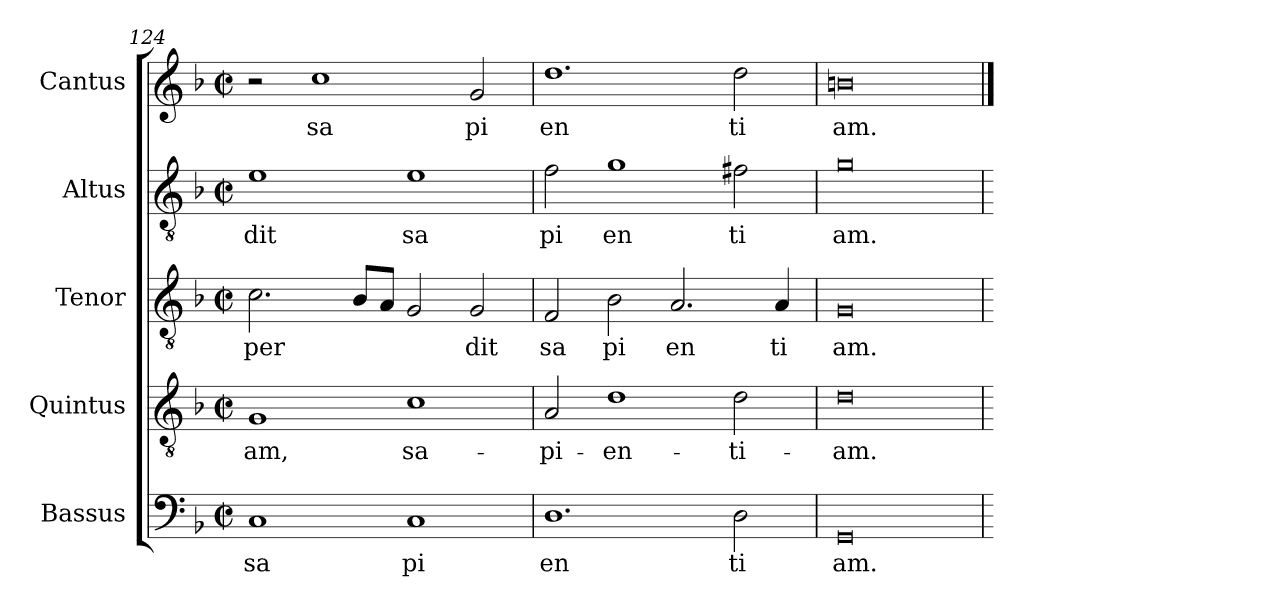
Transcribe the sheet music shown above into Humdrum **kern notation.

**kern	**text	**kern	**text	**kern	**text	**kern	**text	**kern	**text
*part5	*part5	*part4	*part4	*part3	*part3	*part2	*part2	*part1	*part1
*staff5	*staff5	*staff4	*staff4	*staff3	*staff3	*staff2	*staff2	*staff1	*staff1
*I"Bassus	*	*I"Quintus	*	*I"Tenor	*	*I"Altus	*	*I"Cantus	*
*clefF4	*	*clefGv2	*	*clefGv2	*	*clefGv2	*	*clefG2	*
*k[b-]	*	*k[b-]	*	*k[b-]	*	*k[b-]	*	*k[b-]	*
*F:	*	*F:	*	*F:	*	*F:	*	*F:	*
*M2/2	*	*M2/2	*	*M2/2	*	*M2/2	*	*M2/2	*
*met(c|)	*	*met(c|)	*	*met(c|)	*	*met(c|)	*	*met(c|)	*
=124	=124	=124	=124	=124	=124	=124	=124	=124	=124
!	!LO:LY:b:cj	!	!LO:LY:b:cj	!	!LO:LY:b	!	!LO:LY:b:cj	!	!
1C	sa	1G	-am,	2.c\	per	1e	dit	2r	.
!	!	!	!	!	!	!	!	!	!LO:LY:b:cj
.	.	.	.	.	.	.	.	1cc	sa
.	.	.	.	8B-/L	.	.	.	.	.
.	.	.	.	8A/J	.	.	.	.	.
!	!LO:LY:b:cj	!	!LO:LY:b:cj	!	!	!	!LO:LY:b:cj	!	!
1C	pi	1c	sa-	2G/	.	1e	sa	.	.
!	!	!	!	!	!LO:LY:b:cj	!	!	!	!LO:LY:b:cj
.	.	.	.	2G/	dit	.	.	2g/	pi
=125	=125	=125	=125	=125	=125	=125	=125	=125	=125
!	!LO:LY:b:cj	!	!LO:LY:b:cj	!	!LO:LY:b:cj	!	!LO:LY:b:cj	!	!LO:LY:b:cj
1.D	en	2A/	-pi-	2F/	sa	2f\	pi	1.dd	en
!	!	!	!LO:LY:b:cj	!	!LO:LY:b:cj	!	!LO:LY:b:cj	!	!
.	.	1d	-en-	2B-\	pi	1g	en	.	.
!	!	!	!	!	!LO:LY:b:cj	!	!	!	!
.	.	.	.	2.A/	en	.	.	.	.
!	!LO:LY:b:cj	!	!LO:LY:b:cj	!	!	!	!LO:LY:b:cj	!	!LO:LY:b:cj
2D\	ti	2d\	-ti-	.	.	2f#\	ti	2dd\	ti
!	!	!	!	!	!LO:LY:b:cj	!	!	!	!
.	.	.	.	4A/	ti	.	.	.	.
=126	=126	=126	=126	=126	=126	=126	=126	=126	=126
!	!LO:LY:b:cj	!	!LO:LY:b:cj	!	!LO:LY:b:cj	!	!LO:LY:b:cj	!	!LO:LY:b:cj
0GG	am.	0d	-am.	0G	am.	0g	am.	0bn	am.
=	==	=	==	=	==	=	==	==	==
*-	*-	*-	*-	*-	*-	*-	*-	*-	*-
